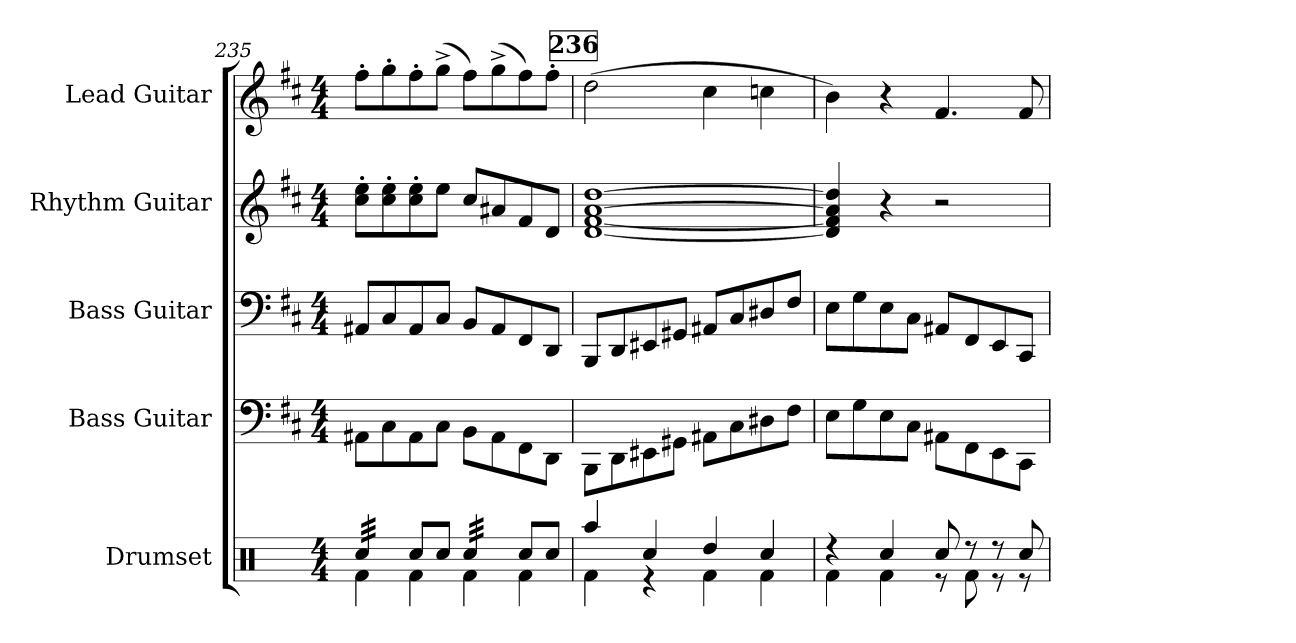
**kern	**kern	**kern	**kern	**kern
*part5	*part4	*part3	*part2	*part1
*staff5	*staff4	*staff3	*staff2	*staff1
*I"Drumset	*I"Bass Guitar	*I"Bass Guitar	*I"Rhythm Guitar	*I"Lead Guitar
*I'Drs.	*I'Bass	*I'Bass	*I'Rt.	*I'Ld.
*clefX	*	*clefF4	*clefG2	*clefG2
*k[]	*k[f#c#]	*k[f#c#]	*k[f#c#]	*k[f#c#]
*M4/4	*M4/4	*M4/4	*M4/4	*M4/4
=235	=235	=235	=235	=235
*^	*	*	*	*
*tremolo	*	*	*	*	*
32Rcc/LLL	4Rf\	8AA#X\L	8AA#X/L	8cc#\' 8ee\'L	8ff#'\L
32Rcc/	.	.	.	.	.
32Rcc/	.	.	.	.	.
32Rcc/	.	.	.	.	.
32Rcc/	.	8C#\	8C#/	8cc#\' 8ee\'	8gg'\
32Rcc/	.	.	.	.	.
32Rcc/	.	.	.	.	.
32Rcc/JJJ	.	.	.	.	.
*Xtremolo	*	*	*	*	*
8Rcc/L	4Rf\	8AA#\	8AA#/	8cc#\' 8ee\'	8ff#'\
8Rcc/J	.	8C#\J	8C#/J	8ee\J	(8gg^\J
*tremolo	*	*	*	*	*
32Rcc/LLL	4Rf\	8BB\L	8BB/L	8cc#/L	8ff#\L)
32Rcc/	.	.	.	.	.
32Rcc/	.	.	.	.	.
32Rcc/	.	.	.	.	.
32Rcc/	.	8AA#\	8AA#/	8a#X/	(8gg^\
32Rcc/	.	.	.	.	.
32Rcc/	.	.	.	.	.
32Rcc/JJJ	.	.	.	.	.
*Xtremolo	*	*	*	*	*
8Rcc/L	4Rf\	8FF#\	8FF#/	8f#/	8ff#\)
8Rcc/J	.	8DD\J	8DD/J	8d/J	8ff#'\J
!!LO:REH:place=s1:a:B:fs=14:t=236
=236	=236	=236	=236	=236	=236
4Raa/	4Rf\	8BBB\L	8BBB/L	[1d [1f# [1a [1dd	(2dd\
.	.	8DD\	8DD/	.	.
4Rcc/	4r	8EE#X\	8EE#X/	.	.
.	.	8GG#X\J	8GG#X/J	.	.
4Rdd/	4Rf\	8AA#X\L	8AA#X/L	.	4cc#\
.	.	8C#\	8C#/	.	.
4Rcc/	4Rf\	8D#X\	8D#X/	.	4ccn\
.	.	8F#\J	8F#/J	.	.
!!LO:PB:g=z
=237	=237	=237	=237	=237	=237
4r	4Rf\	8E\L	8E\L	4d/] 4f#/] 4a/] 4dd/]	4b\)
.	.	8G\	8G\	.	.
4Rcc/	4Rf\	8E\	8E\	4r	4r
.	.	8C#\J	8C#\J	.	.
8Rcc/	8r	8AA#X\L	8AA#X/L	2r	4.f#/
8r	8Rf\	8FF#\	8FF#/	.	.
8r	8r	8EE\	8EE/	.	.
8Rcc/	8r	8CC#\J	8CC#/J	.	8f#/
*v	*v	*	*	*	*
=	=	=	=	=
*-	*-	*-	*-	*-
